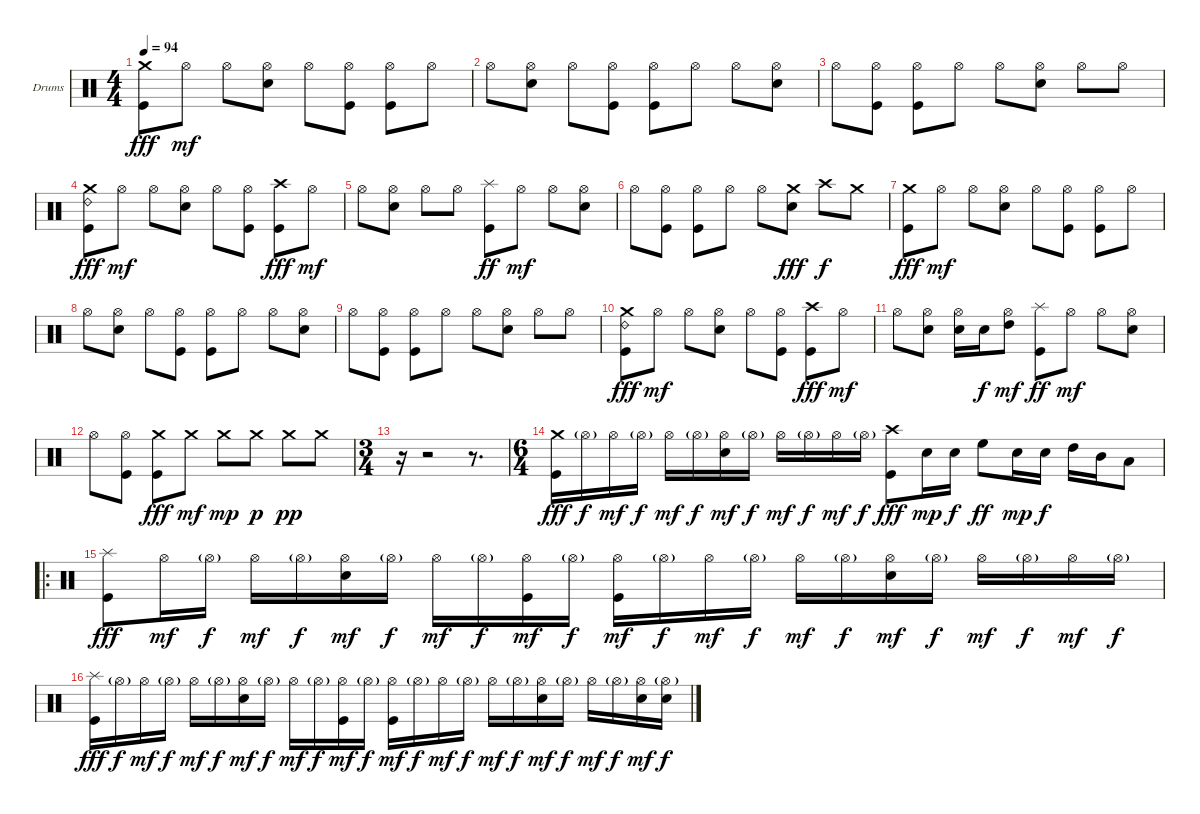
\bracketExtendMode groupsimilarinstruments
\firstSystemTrackNameOrientation horizontal
\otherSystemsTrackNameOrientation horizontal
\track ("Drumkit" "Drums") {instrument percussion}
\staff {score}
\articulation defaults
\ts (4 4)
\tempo 94
\clef neutral
\ks c
("Crash medium (hit)" "Kick (hit)").8{dy fff} "Hi-Hat (open)".8{dy mf} "Hi-Hat (open)".8 ("Hi-Hat (open)" "Snare (hit) 2").8 "Hi-Hat (open)".8 ("Hi-Hat (open)" "Kick (hit)").8 ("Hi-Hat (open)" "Kick (hit)").8 "Hi-Hat (open)".8 |
"Hi-Hat (open)".8 ("Hi-Hat (open)" "Snare (hit) 2").8 "Hi-Hat (open)".8 ("Hi-Hat (open)" "Kick (hit)").8 ("Hi-Hat (open)" "Kick (hit)").8 "Hi-Hat (open)".8 "Hi-Hat (open)".8 ("Hi-Hat (open)" "Snare (hit) 2").8 |
"Hi-Hat (open)".8 ("Hi-Hat (open)" "Kick (hit)").8 ("Hi-Hat (open)" "Kick (hit)").8 "Hi-Hat (open)".8 "Hi-Hat (open)".8 ("Hi-Hat (open)" "Snare (hit) 2").8 "Hi-Hat (open)".8 "Hi-Hat (open)".8 |
("Crash medium (hit)" "Ride (bell) 2" "Kick (hit)").8{dy fff} "Hi-Hat (open)".8{dy mf} "Hi-Hat (open)".8 ("Hi-Hat (open)" "Snare (hit) 2").8 "Hi-Hat (open)".8 ("Hi-Hat (open)" "Kick (hit)").8 ("Crash high (hit)" "Kick (hit)").8{dy fff} "Hi-Hat (open)".8{dy mf} |
"Hi-Hat (open)".8 ("Hi-Hat (open)" "Snare (hit) 2").8 "Hi-Hat (open)".8 "Hi-Hat (open)".8 ("Splash (hit)" "Kick (hit)").8{dy ff} "Hi-Hat (open)".8{dy mf} "Hi-Hat (open)".8 ("Hi-Hat (open)" "Snare (hit) 2").8 |
"Hi-Hat (open)".8 ("Hi-Hat (open)" "Kick (hit)").8 ("Hi-Hat (open)" "Kick (hit)").8 "Hi-Hat (open)".8 "Hi-Hat (open)".8 ("Crash medium (hit)" "Snare (hit) 2").8{dy fff} "Crash high (hit)".8{dy f} "Crash medium (hit)".8 |
("Crash medium (hit)" "Kick (hit)").8{dy fff} "Hi-Hat (open)".8{dy mf} "Hi-Hat (open)".8 ("Hi-Hat (open)" "Snare (hit) 2").8 "Hi-Hat (open)".8 ("Hi-Hat (open)" "Kick (hit)").8 ("Hi-Hat (open)" "Kick (hit)").8 "Hi-Hat (open)".8 |
"Hi-Hat (open)".8 ("Hi-Hat (open)" "Snare (hit) 2").8 "Hi-Hat (open)".8 ("Hi-Hat (open)" "Kick (hit)").8 ("Hi-Hat (open)" "Kick (hit)").8 "Hi-Hat (open)".8 "Hi-Hat (open)".8 ("Hi-Hat (open)" "Snare (hit) 2").8 |
"Hi-Hat (open)".8 ("Hi-Hat (open)" "Kick (hit)").8 ("Hi-Hat (open)" "Kick (hit)").8 "Hi-Hat (open)".8 "Hi-Hat (open)".8 ("Hi-Hat (open)" "Snare (hit) 2").8 "Hi-Hat (open)".8 "Hi-Hat (open)".8 |
("Crash medium (hit)" "Ride (bell) 2" "Kick (hit)").8{dy fff} "Hi-Hat (open)".8{dy mf} "Hi-Hat (open)".8 ("Hi-Hat (open)" "Snare (hit) 2").8 "Hi-Hat (open)".8 ("Hi-Hat (open)" "Kick (hit)").8 ("Crash high (hit)" "Kick (hit)").8{dy fff} "Hi-Hat (open)".8{dy mf} |
"Hi-Hat (open)".8 ("Hi-Hat (open)" "Snare (hit) 2").8 ("Hi-Hat (open)" "Snare (hit) 2").16 "Snare (hit) 2".16{dy f} ("Hi-Hat (open)" "High Tom (hit)").8{dy mf} ("Splash (hit)" "Kick (hit)").8{dy ff} "Hi-Hat (open)".8{dy mf} "Hi-Hat (open)".8 ("Hi-Hat (open)" "Snare (hit) 2").8 |
"Hi-Hat (open)".8 ("Hi-Hat (open)" "Kick (hit)").8 ("Crash medium (hit)" "Kick (hit)").8{dy fff} "Crash medium (hit)".8{dy mf} "Crash medium (hit)".8{dy mp} "Crash medium (hit)".8{dy p} "Crash medium (hit)".8{dy pp} "Crash medium (hit)".8 |
\ts (3 4)
r.16 r.2 r.8{d} |
\ts (6 4)
("Crash medium (hit)" "Kick (hit)").16{dy fff} "Hi-Hat (open)"{g}.16{dy f} "Hi-Hat (open)".16{dy mf} "Hi-Hat (open)"{g}.16{dy f} "Hi-Hat (open)".16{dy mf} "Hi-Hat (open)"{g}.16{dy f} ("Hi-Hat (open)" "Snare (hit) 2").16{dy mf} "Hi-Hat (open)"{g}.16{dy f} "Hi-Hat (open)".16{dy mf} "Hi-Hat (open)"{g}.16{dy f} "Hi-Hat (open)".16{dy mf} "Hi-Hat (open)"{g}.16{dy f} ("Crash high (hit)" "Kick (hit)").8{dy fff} "Snare (hit) 2".16{dy mp} "Snare (hit) 2".16{dy f} "High Floor Tom (hit)".8{dy ff} "Snare (hit) 2".16{dy mp} "Snare (hit) 2".16{dy f} "High Tom (hit)".16 "Mid Tom (hit)".16 "Low Tom (hit)".8 |
\ro
("Splash (hit)" "Kick (hit)").8{dy fff} "Hi-Hat (open)".16{dy mf} "Hi-Hat (open)"{g}.16{dy f} "Hi-Hat (open)".16{dy mf} "Hi-Hat (open)"{g}.16{dy f} ("Hi-Hat (open)" "Snare (hit) 2").16{dy mf} "Hi-Hat (open)"{g}.16{dy f} "Hi-Hat (open)".16{dy mf} "Hi-Hat (open)"{g}.16{dy f} ("Hi-Hat (open)" "Kick (hit)").16{dy mf} "Hi-Hat (open)"{g}.16{dy f} ("Hi-Hat (open)" "Kick (hit)").16{dy mf} "Hi-Hat (open)"{g}.16{dy f} "Hi-Hat (open)".16{dy mf} "Hi-Hat (open)"{g}.16{dy f} "Hi-Hat (open)".16{dy mf} "Hi-Hat (open)"{g}.16{dy f} ("Hi-Hat (open)" "Snare (hit) 2").16{dy mf} "Hi-Hat (open)"{g}.16{dy f} "Hi-Hat (open)".16{dy mf} "Hi-Hat (open)"{g}.16{dy f} "Hi-Hat (open)".16{dy mf} "Hi-Hat (open)"{g}.16{dy f} |
("Splash (hit)" "Kick (hit)").16{dy fff} "Hi-Hat (open)"{g}.16{dy f} "Hi-Hat (open)".16{dy mf} "Hi-Hat (open)"{g}.16{dy f} "Hi-Hat (open)".16{dy mf} "Hi-Hat (open)"{g}.16{dy f} ("Hi-Hat (open)" "Snare (hit) 2").16{dy mf} "Hi-Hat (open)"{g}.16{dy f} "Hi-Hat (open)".16{dy mf} "Hi-Hat (open)"{g}.16{dy f} ("Hi-Hat (open)" "Kick (hit)").16{dy mf} "Hi-Hat (open)"{g}.16{dy f} ("Hi-Hat (open)" "Kick (hit)").16{dy mf} "Hi-Hat (open)"{g}.16{dy f} "Hi-Hat (open)".16{dy mf} "Hi-Hat (open)"{g}.16{dy f} "Hi-Hat (open)".16{dy mf} "Hi-Hat (open)"{g}.16{dy f} ("Hi-Hat (open)" "Snare (hit) 2").16{dy mf} "Hi-Hat (open)"{g}.16{dy f} "Hi-Hat (open)".16{dy mf} "Hi-Hat (open)"{g}.16{dy f} ("Hi-Hat (open)" "Snare (hit) 2").16{dy mf} ("Hi-Hat (open)"{g} "Snare (hit) 2").16{dy f}
